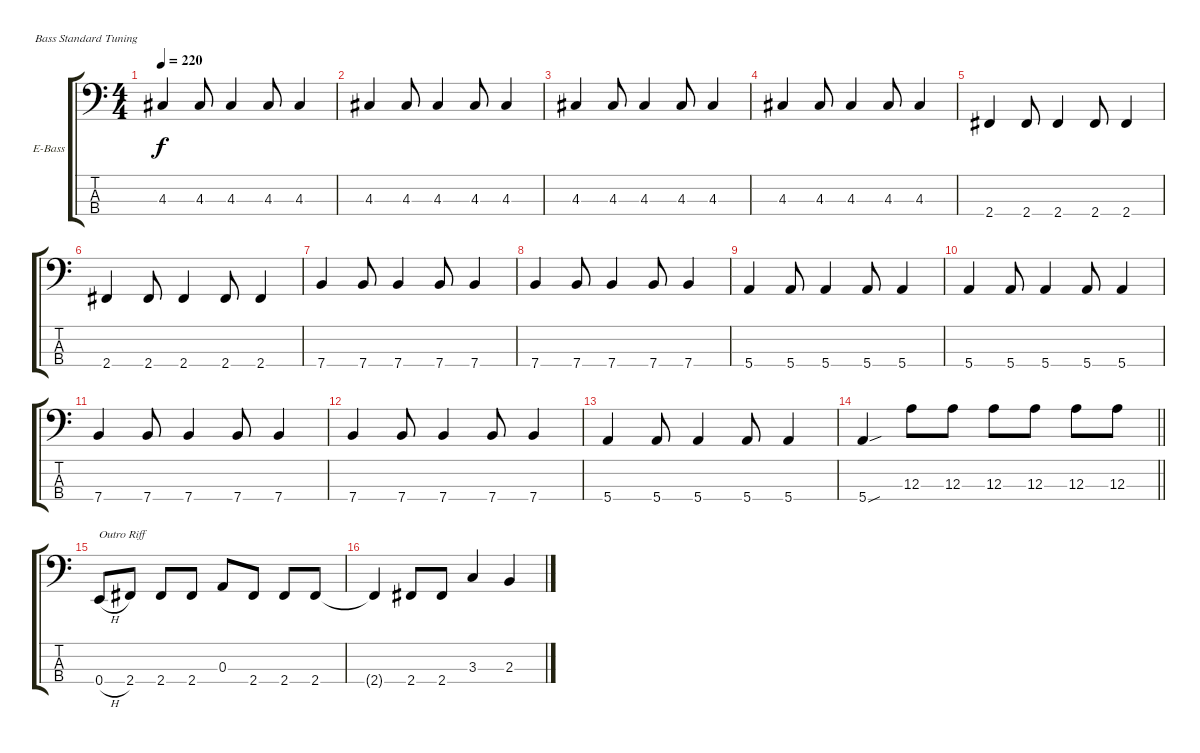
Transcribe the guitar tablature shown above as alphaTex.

\bracketExtendMode groupsimilarinstruments
\firstSystemTrackNameOrientation horizontal
\otherSystemsTrackNameOrientation horizontal
\track ("Peter Baltes" "E-Bass") {instrument electricbassfinger}
\staff {score tabs}
\tuning (G2 D2 A1 E1)
\ts (4 4)
\tempo 220
\clef f4
\ks c
4.3.4{dy f} 4.3.8 4.3.4 4.3.8 4.3.4 |
4.3.4 4.3.8 4.3.4 4.3.8 4.3.4 |
4.3.4 4.3.8 4.3.4 4.3.8 4.3.4 |
4.3.4 4.3.8 4.3.4 4.3.8 4.3.4 |
2.4.4 2.4.8 2.4.4 2.4.8 2.4.4 |
2.4.4 2.4.8 2.4.4 2.4.8 2.4.4 |
7.4.4 7.4.8 7.4.4 7.4.8 7.4.4 |
7.4.4 7.4.8 7.4.4 7.4.8 7.4.4 |
5.4.4 5.4.8 5.4.4 5.4.8 5.4.4 |
5.4.4 5.4.8 5.4.4 5.4.8 5.4.4 |
7.4.4 7.4.8 7.4.4 7.4.8 7.4.4 |
7.4.4 7.4.8 7.4.4 7.4.8 7.4.4 |
5.4.4 5.4.8 5.4.4 5.4.8 5.4.4 |
\barLineRight lightlight
5.4{sou}.4 12.3.8 12.3.8 12.3.8 12.3.8 12.3.8 12.3.8 |
0.4{h}.8{txt "Outro Riff"} 2.4.8 2.4.8 2.4.8 0.3.8 2.4.8 2.4.8 2.4.8 |
2.4{t}.4 2.4.8 2.4.8 3.3.4 2.3.4
